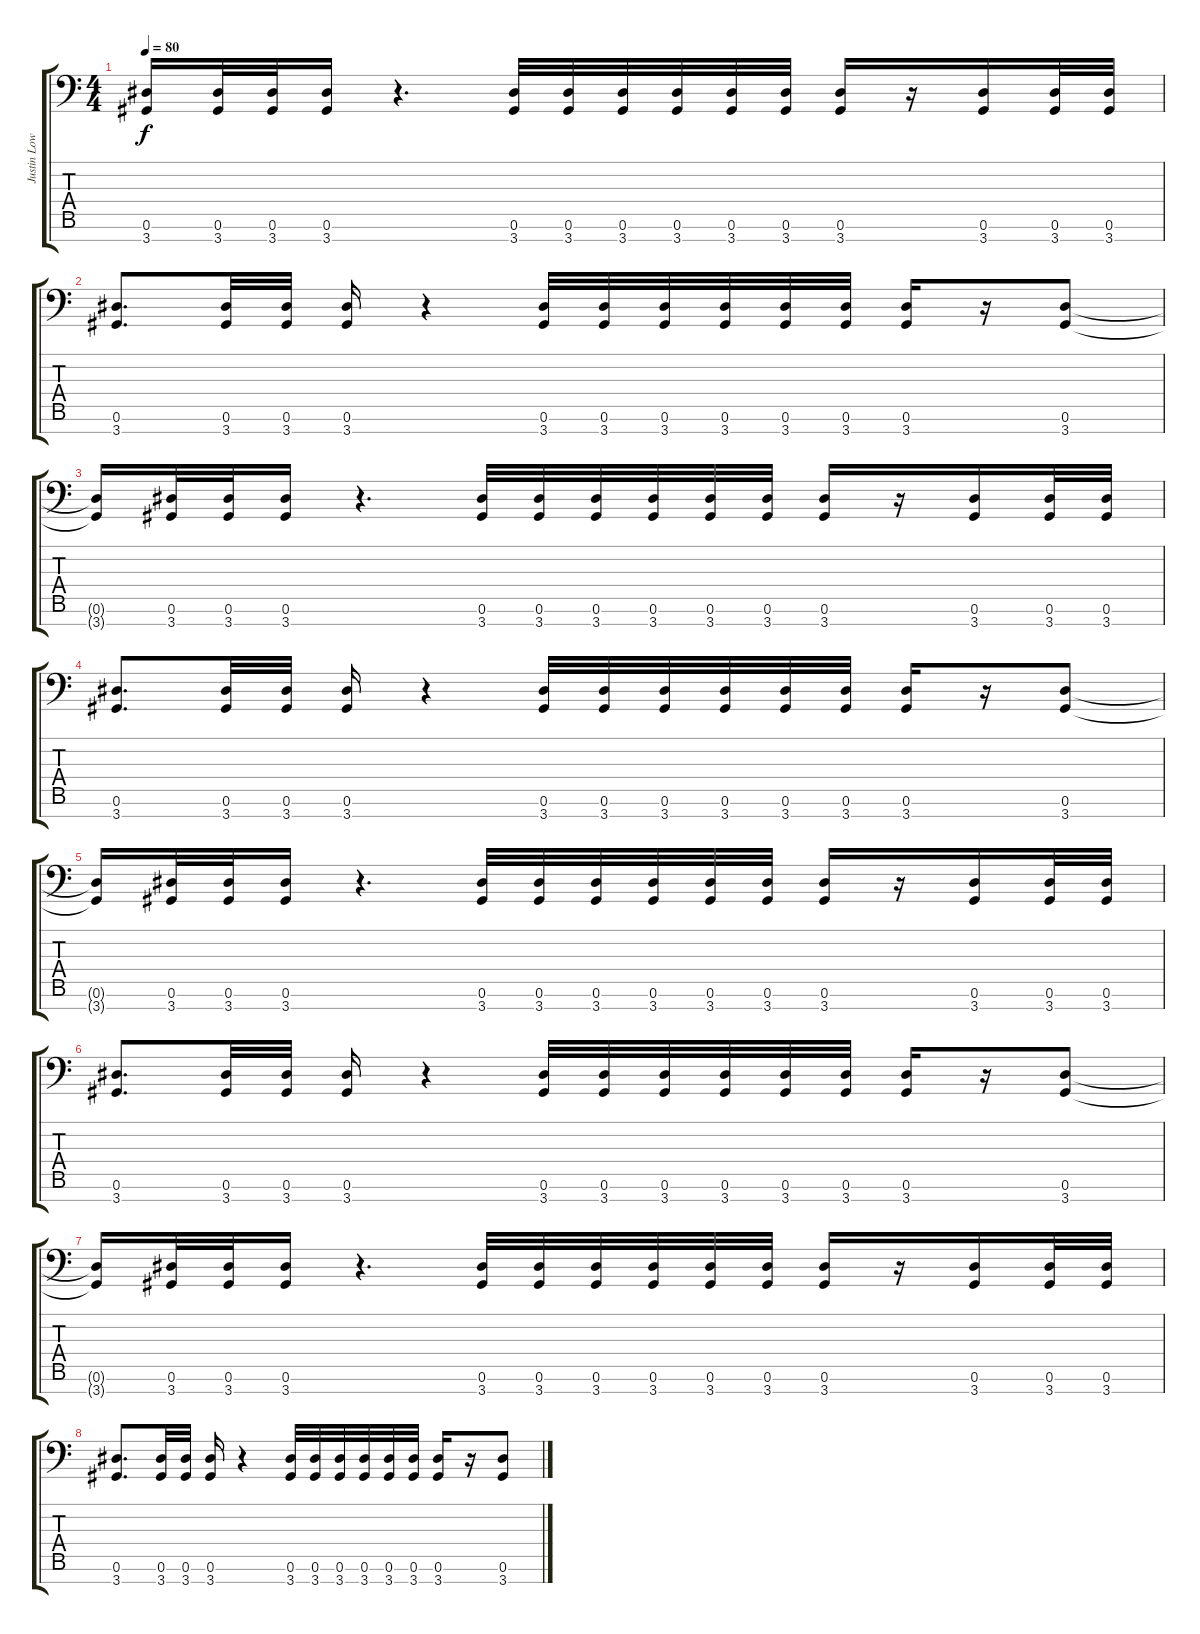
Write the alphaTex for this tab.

\track ("Justin Lowe" "Justin Low") {instrument distortionguitar}
\staff {score tabs}
\tuning (Eb4 Bb3 Gb3 Db3 Ab2 Eb2 F1) {hide}
\ts (4 4)
\tempo 80
\clef f4
\ks c
(0.6{t} 3.7{t}).16{dy f} (0.6 3.7).32 (0.6 3.7).32 (0.6 3.7).16 r.4{d} (0.6 3.7).32 (0.6 3.7).32 (0.6 3.7).32 (0.6 3.7).32 (0.6 3.7).32 (0.6 3.7).32 (0.6 3.7).16 r.16 (0.6 3.7).16 (0.6 3.7).32 (0.6 3.7).32 |
(0.6 3.7).8{d} (0.6 3.7).32 (0.6 3.7).32 (0.6 3.7).16 r.4 (0.6 3.7).32 (0.6 3.7).32 (0.6 3.7).32 (0.6 3.7).32 (0.6 3.7).32 (0.6 3.7).32 (0.6 3.7).16 r.16 (0.6 3.7).8 |
(0.6{t} 3.7{t}).16 (0.6 3.7).32 (0.6 3.7).32 (0.6 3.7).16 r.4{d} (0.6 3.7).32 (0.6 3.7).32 (0.6 3.7).32 (0.6 3.7).32 (0.6 3.7).32 (0.6 3.7).32 (0.6 3.7).16 r.16 (0.6 3.7).16 (0.6 3.7).32 (0.6 3.7).32 |
(0.6 3.7).8{d} (0.6 3.7).32 (0.6 3.7).32 (0.6 3.7).16 r.4 (0.6 3.7).32 (0.6 3.7).32 (0.6 3.7).32 (0.6 3.7).32 (0.6 3.7).32 (0.6 3.7).32 (0.6 3.7).16 r.16 (0.6 3.7).8 |
(0.6{t} 3.7{t}).16 (0.6 3.7).32 (0.6 3.7).32 (0.6 3.7).16 r.4{d} (0.6 3.7).32 (0.6 3.7).32 (0.6 3.7).32 (0.6 3.7).32 (0.6 3.7).32 (0.6 3.7).32 (0.6 3.7).16 r.16 (0.6 3.7).16 (0.6 3.7).32 (0.6 3.7).32 |
(0.6 3.7).8{d balance 8} (0.6 3.7).32 (0.6 3.7).32 (0.6 3.7).16 r.4 (0.6 3.7).32 (0.6 3.7).32 (0.6 3.7).32 (0.6 3.7).32 (0.6 3.7).32 (0.6 3.7).32 (0.6 3.7).16 r.16 (0.6 3.7).8 |
(0.6{t} 3.7{t}).16 (0.6 3.7).32 (0.6 3.7).32 (0.6 3.7).16 r.4{d} (0.6 3.7).32 (0.6 3.7).32 (0.6 3.7).32 (0.6 3.7).32 (0.6 3.7).32 (0.6 3.7).32 (0.6 3.7).16 r.16 (0.6 3.7).16 (0.6 3.7).32 (0.6 3.7).32 |
(0.6 3.7).8{d} (0.6 3.7).32 (0.6 3.7).32 (0.6 3.7).16 r.4 (0.6 3.7).32 (0.6 3.7).32 (0.6 3.7).32 (0.6 3.7).32 (0.6 3.7).32 (0.6 3.7).32 (0.6 3.7).16 r.16 (0.6 3.7).8
